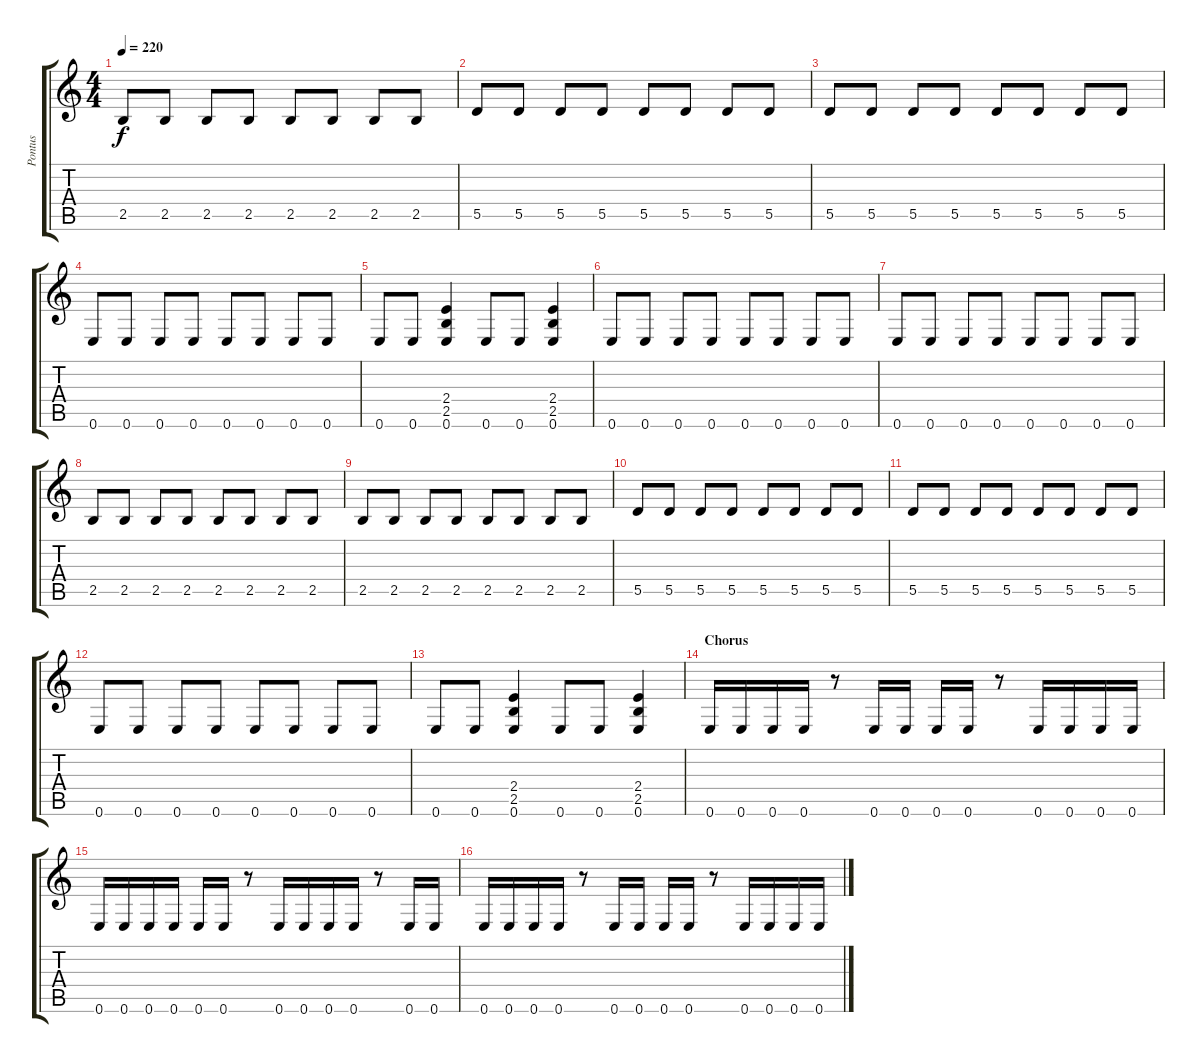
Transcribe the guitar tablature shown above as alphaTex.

\track ("Pontus" "Pontus") {instrument distortionguitar}
\staff {score tabs}
\tuning (E4 B3 G3 D3 A2 E2) {hide}
\ts (4 4)
\tempo 220
\clef g2
\ks c
2.5.8{dy f} 2.5.8 2.5.8 2.5.8 2.5.8 2.5.8 2.5.8 2.5.8 |
5.5.8 5.5.8 5.5.8 5.5.8 5.5.8 5.5.8 5.5.8 5.5.8 |
5.5.8 5.5.8 5.5.8 5.5.8 5.5.8 5.5.8 5.5.8 5.5.8 |
0.6.8 0.6.8 0.6.8 0.6.8 0.6.8 0.6.8 0.6.8 0.6.8 |
0.6.8 0.6.8 (2.4 2.5 0.6).4 0.6.8 0.6.8 (2.4 2.5 0.6).4 |
0.6.8 0.6.8 0.6.8 0.6.8 0.6.8 0.6.8 0.6.8 0.6.8 |
0.6.8 0.6.8 0.6.8 0.6.8 0.6.8 0.6.8 0.6.8 0.6.8 |
2.5.8 2.5.8 2.5.8 2.5.8 2.5.8 2.5.8 2.5.8 2.5.8 |
2.5.8 2.5.8 2.5.8 2.5.8 2.5.8 2.5.8 2.5.8 2.5.8 |
5.5.8 5.5.8 5.5.8 5.5.8 5.5.8 5.5.8 5.5.8 5.5.8 |
5.5.8 5.5.8 5.5.8 5.5.8 5.5.8 5.5.8 5.5.8 5.5.8 |
0.6.8 0.6.8 0.6.8 0.6.8 0.6.8 0.6.8 0.6.8 0.6.8 |
0.6.8 0.6.8 (2.4 2.5 0.6).4 0.6.8 0.6.8 (2.4 2.5 0.6).4 |
\section ("" "Chorus")
0.6.16{volume 16} 0.6.16 0.6.16 0.6.16 r.8 0.6.16 0.6.16 0.6.16 0.6.16 r.8 0.6.16 0.6.16 0.6.16 0.6.16 |
0.6.16 0.6.16 0.6.16 0.6.16 0.6.16 0.6.16 r.8 0.6.16 0.6.16 0.6.16 0.6.16 r.8 0.6.16 0.6.16 |
0.6.16 0.6.16 0.6.16 0.6.16 r.8 0.6.16 0.6.16 0.6.16 0.6.16 r.8 0.6.16 0.6.16 0.6.16 0.6.16
